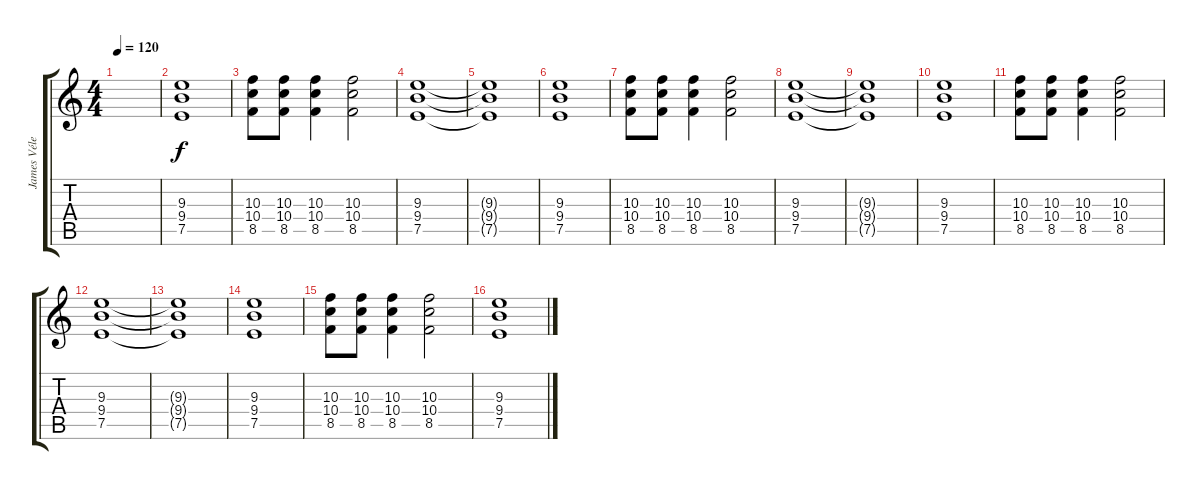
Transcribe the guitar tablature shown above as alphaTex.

\track ("James Vélez" "James Véle") {instrument distortionguitar}
\staff {score tabs}
\tuning (E4 B3 G3 D3 A2 E2) {hide}
\ts (4 4)
\tempo 120
\clef g2
\ks c
|
(9.3 9.4 7.5).1 |
(10.3 10.4 8.5).8 (10.3 10.4 8.5).8 (10.3 10.4 8.5).4 (10.3 10.4 8.5).2 |
(9.3 9.4 7.5).1 |
(9.3{t} 9.4{t} 7.5{t}).1 |
(9.3 9.4 7.5).1 |
(10.3 10.4 8.5).8 (10.3 10.4 8.5).8 (10.3 10.4 8.5).4 (10.3 10.4 8.5).2 |
(9.3 9.4 7.5).1 |
(9.3{t} 9.4{t} 7.5{t}).1 |
(9.3 9.4 7.5).1 |
(10.3 10.4 8.5).8 (10.3 10.4 8.5).8 (10.3 10.4 8.5).4 (10.3 10.4 8.5).2 |
(9.3 9.4 7.5).1 |
(9.3{t} 9.4{t} 7.5{t}).1 |
(9.3 9.4 7.5).1 |
(10.3 10.4 8.5).8 (10.3 10.4 8.5).8 (10.3 10.4 8.5).4 (10.3 10.4 8.5).2 |
(9.3 9.4 7.5).1
